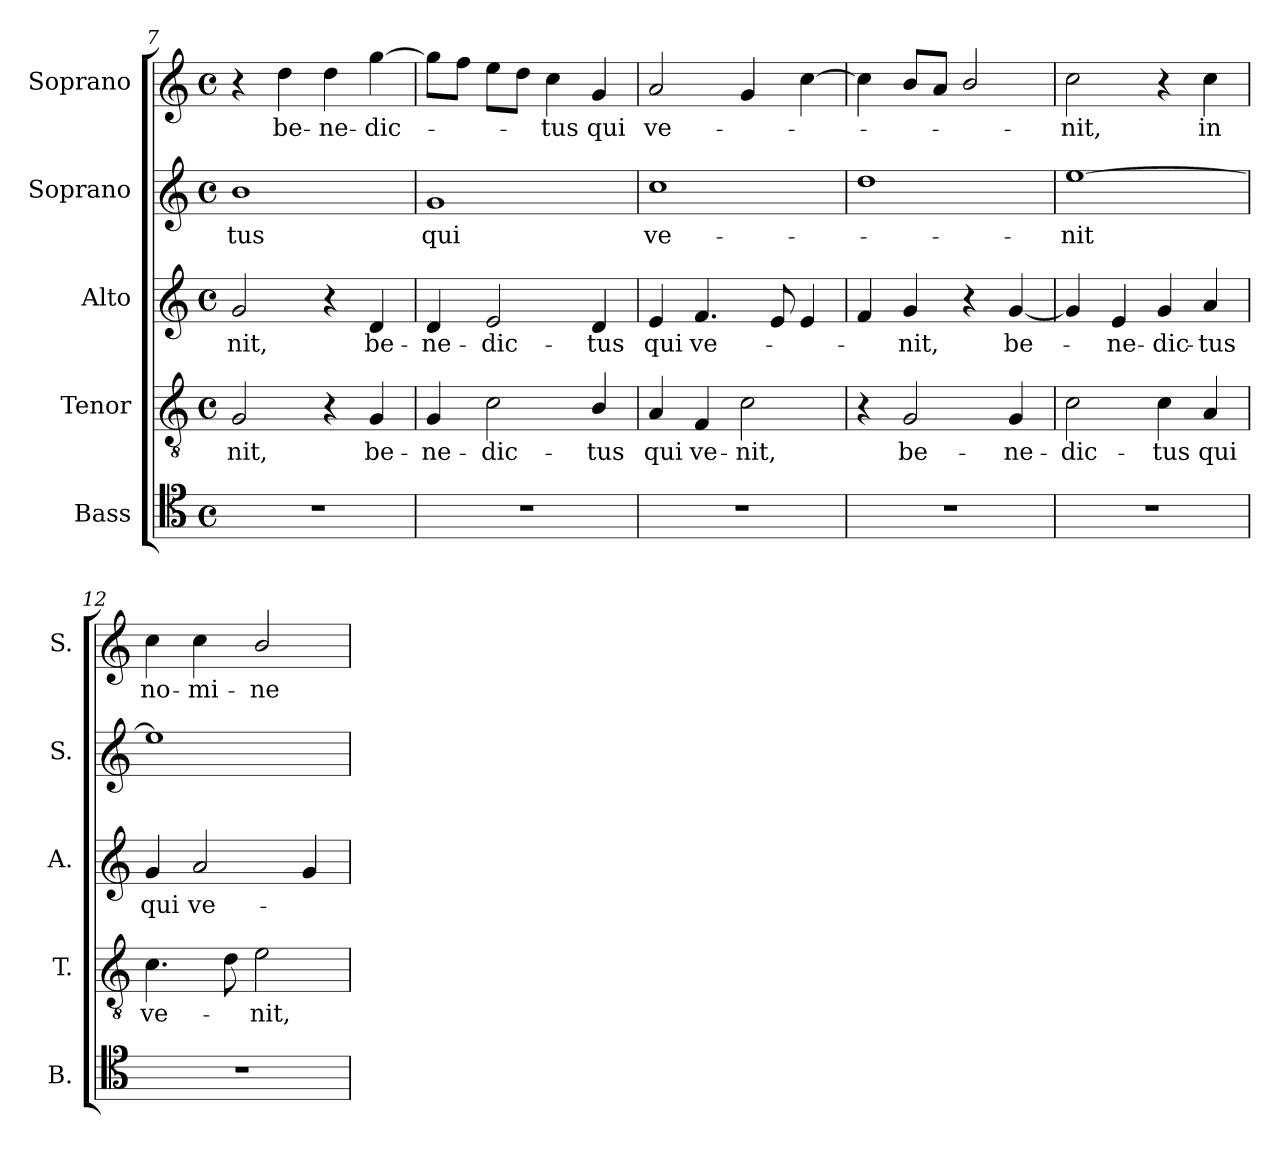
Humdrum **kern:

**kern	**kern	**text	**kern	**text	**kern	**text	**kern	**text
*part5	*part4	*part4	*part3	*part3	*part2	*part2	*part1	*part1
*staff5	*staff4	*staff4	*staff3	*staff3	*staff2	*staff2	*staff1	*staff1
*I"Bass	*I"Tenor	*	*I"Alto	*	*I"Soprano	*	*I"Soprano	*
*I'B.	*I'T.	*	*I'A.	*	*I'S.	*	*I'S.	*
!!LO:LB:g=z
*clefC4	*clefGv2	*	*clefG2	*	*clefG2	*	*clefG2	*
*	*ITrd7c12	*	*	*	*	*	*	*
*k[]	*k[]	*	*k[]	*	*k[]	*	*k[]	*
*C:	*C:	*	*C:	*	*C:	*	*C:	*
*M4/4	*M4/4	*	*M4/4	*	*M4/4	*	*M4/4	*
*met(c)	*met(c)	*	*met(c)	*	*met(c)	*	*met(c)	*
=7	=7	=7	=7	=7	=7	=7	=7	=7
!	!	!LO:LY:b:color=#000000	!	!	!	!	!	!
!	!	!	!	!LO:LY:b:color=#000000	!	!	!	!
!	!	!	!	!	!	!LO:LY:b:color=#000000	!	!
1r	2GGi/	-nit,	2gi/	-nit,	1bi	-tus	4r	.
!	!	!	!	!	!	!	!	!LO:LY:b:color=#000000
.	.	.	.	.	.	.	4ddi\	be-
!	!	!	!	!	!	!	!	!LO:LY:b:color=#000000
.	4r	.	4r	.	.	.	4ddi\	-ne-
!	!	!LO:LY:b:color=#000000	!	!	!	!	!	!
!	!	!	!	!LO:LY:b:color=#000000	!	!	!	!
!	!	!	!	!	!	!	!	!LO:LY:b:color=#000000
.	4GGi/	be-	4di/	be-	.	.	[4ggi\	-dic-
=8	=8	=8	=8	=8	=8	=8	=8	=8
!	!	!LO:LY:b:color=#000000	!	!	!	!	!	!
!	!	!	!	!LO:LY:b:color=#000000	!	!	!	!
!	!	!	!	!	!	!LO:LY:b:color=#000000	!	!
1r	4GGi/	-ne-	4di/	-ne-	1gi	qui	8ggi\L]	.
.	.	.	.	.	.	.	8ffi\J	.
!	!	!LO:LY:b:color=#000000	!	!	!	!	!	!
!	!	!	!	!LO:LY:b:color=#000000	!	!	!	!
.	2Ci\	-dic-	2ei/	-dic-	.	.	8eei\L	.
.	.	.	.	.	.	.	8ddi\J	.
!	!	!	!	!	!	!	!	!LO:LY:b:color=#000000
.	.	.	.	.	.	.	4cci\	-tus
!	!	!LO:LY:b:color=#000000	!	!	!	!	!	!
!	!	!	!	!LO:LY:b:color=#000000	!	!	!	!
!	!	!	!	!	!	!	!	!LO:LY:b:color=#000000
.	4BBi/	-tus	4di/	-tus	.	.	4gi/	qui
=9	=9	=9	=9	=9	=9	=9	=9	=9
!	!	!LO:LY:b:color=#000000	!	!	!	!	!	!
!	!	!	!	!LO:LY:b:color=#000000	!	!	!	!
!	!	!	!	!	!	!LO:LY:b:color=#000000	!	!
!	!	!	!	!	!	!	!	!LO:LY:b:color=#000000
1r	4AAi/	qui	4ei/	qui	1cci	ve-	2ai/	ve-
!	!	!LO:LY:b:color=#000000	!	!	!	!	!	!
!	!	!	!	!LO:LY:b:color=#000000	!	!	!	!
.	4FFi/	ve-	4.fi/	ve-	.	.	.	.
!	!	!LO:LY:b:color=#000000	!	!	!	!	!	!
.	2Ci\	-nit,	.	.	.	.	4gi/	.
.	.	.	8ei/	.	.	.	.	.
.	.	.	4ei/	.	.	.	[4cci\	.
=10	=10	=10	=10	=10	=10	=10	=10	=10
1r	4r	.	4fi/	.	1ddi	.	4cci\]	.
!	!	!LO:LY:b:color=#000000	!	!	!	!	!	!
!	!	!	!	!LO:LY:b:color=#000000	!	!	!	!
.	2GGi/	be-	4gi/	-nit,	.	.	8bi/L	.
.	.	.	.	.	.	.	8ai/J	.
.	.	.	4r	.	.	.	2bi/	.
!	!	!LO:LY:b:color=#000000	!	!	!	!	!	!
!	!	!	!	!LO:LY:b:color=#000000	!	!	!	!
.	4GGi/	-ne-	[4gi/	be-	.	.	.	.
=11	=11	=11	=11	=11	=11	=11	=11	=11
!	!	!LO:LY:b:color=#000000	!	!	!	!	!	!
!	!	!	!	!	!	!LO:LY:b:color=#000000	!	!
!	!	!	!	!	!	!	!	!LO:LY:b:color=#000000
1r	2Ci\	-dic-	4gi/]	.	[1eei	-nit	2cci\	-nit,
!	!	!	!	!LO:LY:b:color=#000000	!	!	!	!
.	.	.	4ei/	-ne-	.	.	.	.
!	!	!LO:LY:b:color=#000000	!	!	!	!	!	!
!	!	!	!	!LO:LY:b:color=#000000	!	!	!	!
.	4Ci\	-tus	4gi/	-dic-	.	.	4r	.
!	!	!LO:LY:b:color=#000000	!	!	!	!	!	!
!	!	!	!	!LO:LY:b:color=#000000	!	!	!	!
!	!	!	!	!	!	!	!	!LO:LY:b:color=#000000
.	4AAi/	qui	4ai/	-tus	.	.	4cci\	in
=12	=12	=12	=12	=12	=12	=12	=12	=12
!	!	!LO:LY:b:color=#000000	!	!	!	!	!	!
!	!	!	!	!LO:LY:b:color=#000000	!	!	!	!
!	!	!	!	!	!	!	!	!LO:LY:b:color=#000000
1r	4.Ci\	ve-	4gi/	qui	1eei]	.	4cci\	no-
!	!	!	!	!LO:LY:b:color=#000000	!	!	!	!
!	!	!	!	!	!	!	!	!LO:LY:b:color=#000000
.	.	.	2ai/	ve-	.	.	4cci\	-mi-
.	8Di\	.	.	.	.	.	.	.
!	!	!LO:LY:b:color=#000000	!	!	!	!	!	!
!	!	!	!	!	!	!	!	!LO:LY:b:color=#000000
.	2Ei\	-nit,	.	.	.	.	2bi/	-ne
.	.	.	4gi/	.	.	.	.	.
=	=	=	=	=	=	=	=	=
*-	*-	*-	*-	*-	*-	*-	*-	*-
